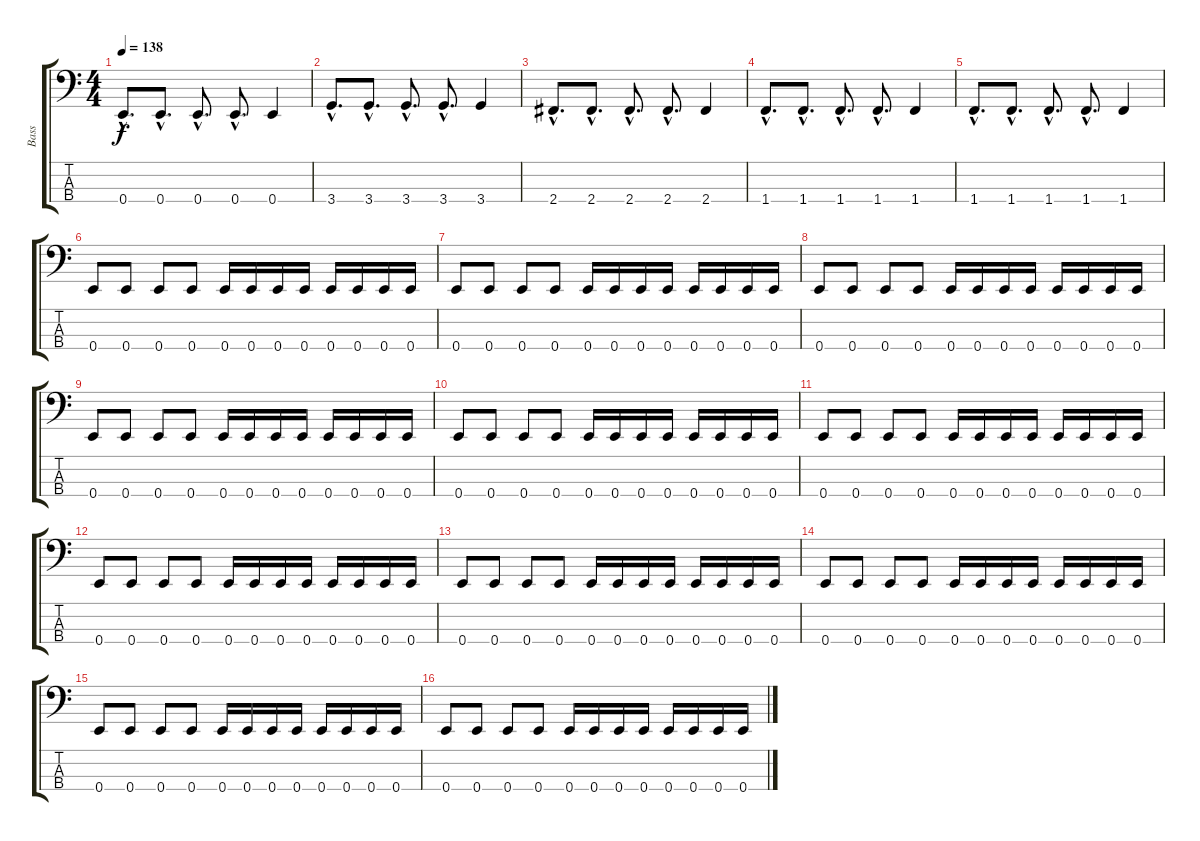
\track ("Bass" "Bass") {instrument electricbasspick}
\staff {score tabs}
\tuning (G2 D2 A1 E1) {hide}
\ts (4 4)
\tempo 138
\clef f4
\ks c
0.4{hac}.8{d dy f} 0.4{hac}.8{d} 0.4{hac}.8{d} 0.4{hac}.8{d} 0.4.4 |
3.4{hac}.8{d} 3.4{hac}.8{d} 3.4{hac}.8{d} 3.4{hac}.8{d} 3.4.4 |
2.4{hac}.8{d} 2.4{hac}.8{d} 2.4{hac}.8{d} 2.4{hac}.8{d} 2.4.4 |
1.4{hac}.8{d} 1.4{hac}.8{d} 1.4{hac}.8{d} 1.4{hac}.8{d} 1.4.4 |
1.4{hac}.8{d} 1.4{hac}.8{d} 1.4{hac}.8{d} 1.4{hac}.8{d} 1.4.4 |
0.4.8 0.4.8 0.4.8 0.4.8 0.4.16 0.4.16 0.4.16 0.4.16 0.4.16 0.4.16 0.4.16 0.4.16 |
0.4.8 0.4.8 0.4.8 0.4.8 0.4.16 0.4.16 0.4.16 0.4.16 0.4.16 0.4.16 0.4.16 0.4.16 |
0.4.8 0.4.8 0.4.8 0.4.8 0.4.16 0.4.16 0.4.16 0.4.16 0.4.16 0.4.16 0.4.16 0.4.16 |
0.4.8 0.4.8 0.4.8 0.4.8 0.4.16 0.4.16 0.4.16 0.4.16 0.4.16 0.4.16 0.4.16 0.4.16 |
0.4.8 0.4.8 0.4.8 0.4.8 0.4.16 0.4.16 0.4.16 0.4.16 0.4.16 0.4.16 0.4.16 0.4.16 |
0.4.8 0.4.8 0.4.8 0.4.8 0.4.16 0.4.16 0.4.16 0.4.16 0.4.16 0.4.16 0.4.16 0.4.16 |
0.4.8 0.4.8 0.4.8 0.4.8 0.4.16 0.4.16 0.4.16 0.4.16 0.4.16 0.4.16 0.4.16 0.4.16 |
0.4.8 0.4.8 0.4.8 0.4.8 0.4.16 0.4.16 0.4.16 0.4.16 0.4.16 0.4.16 0.4.16 0.4.16 |
0.4.8 0.4.8 0.4.8 0.4.8 0.4.16 0.4.16 0.4.16 0.4.16 0.4.16 0.4.16 0.4.16 0.4.16 |
0.4.8 0.4.8 0.4.8 0.4.8 0.4.16 0.4.16 0.4.16 0.4.16 0.4.16 0.4.16 0.4.16 0.4.16 |
0.4.8 0.4.8 0.4.8 0.4.8 0.4.16 0.4.16 0.4.16 0.4.16 0.4.16 0.4.16 0.4.16 0.4.16
